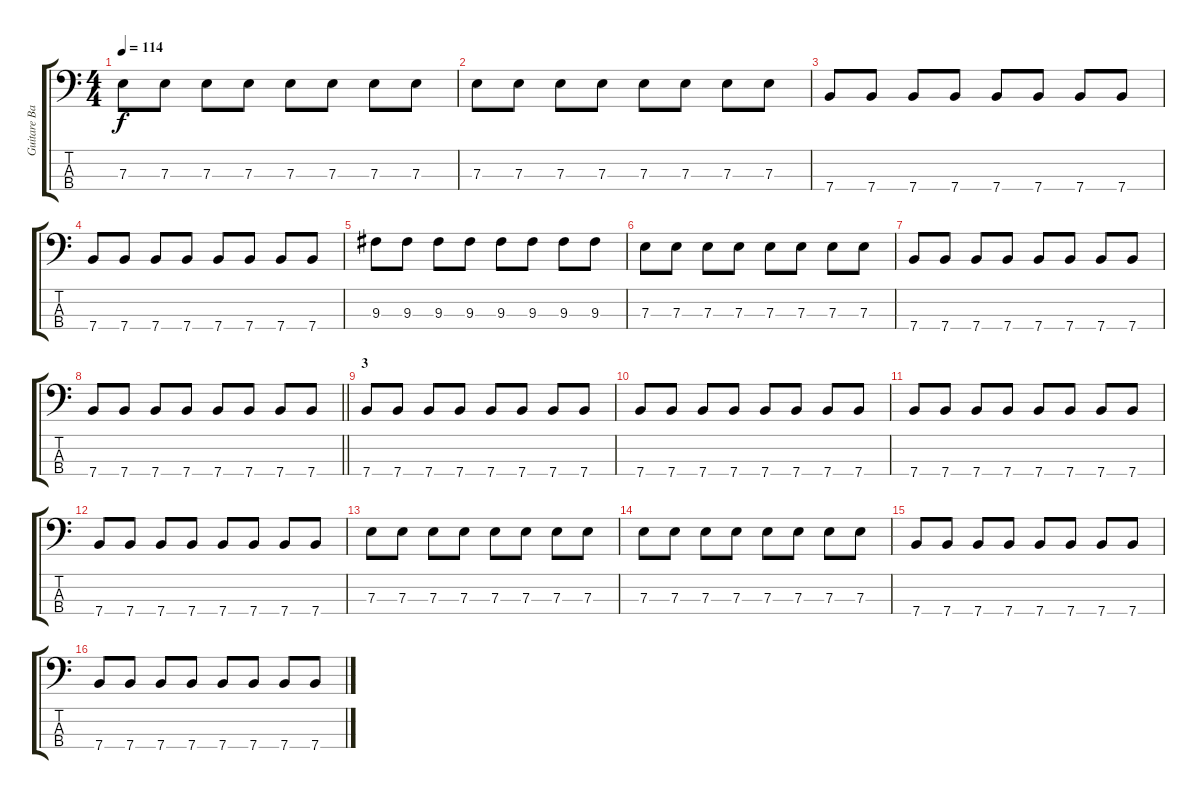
\track ("Guitare Basse" "Guitare Ba") {instrument electricbassfinger}
\staff {score tabs}
\tuning (G2 D2 A1 E1) {hide}
\ts (4 4)
\tempo 114
\clef f4
\ks c
7.3.8{dy f} 7.3.8 7.3.8 7.3.8 7.3.8 7.3.8 7.3.8 7.3.8 |
7.3.8 7.3.8 7.3.8 7.3.8 7.3.8 7.3.8 7.3.8 7.3.8 |
7.4.8 7.4.8 7.4.8 7.4.8 7.4.8 7.4.8 7.4.8 7.4.8 |
7.4.8 7.4.8 7.4.8 7.4.8 7.4.8 7.4.8 7.4.8 7.4.8 |
9.3.8 9.3.8 9.3.8 9.3.8 9.3.8 9.3.8 9.3.8 9.3.8 |
7.3.8 7.3.8 7.3.8 7.3.8 7.3.8 7.3.8 7.3.8 7.3.8 |
7.4.8 7.4.8 7.4.8 7.4.8 7.4.8 7.4.8 7.4.8 7.4.8 |
\barLineRight lightlight
7.4.8 7.4.8 7.4.8 7.4.8 7.4.8 7.4.8 7.4.8 7.4.8 |
\section ("" "3")
7.4.8 7.4.8 7.4.8 7.4.8 7.4.8 7.4.8 7.4.8 7.4.8 |
7.4.8 7.4.8 7.4.8 7.4.8 7.4.8 7.4.8 7.4.8 7.4.8 |
7.4.8 7.4.8 7.4.8 7.4.8 7.4.8 7.4.8 7.4.8 7.4.8 |
7.4.8 7.4.8 7.4.8 7.4.8 7.4.8 7.4.8 7.4.8 7.4.8 |
7.3.8 7.3.8 7.3.8 7.3.8 7.3.8 7.3.8 7.3.8 7.3.8 |
7.3.8 7.3.8 7.3.8 7.3.8 7.3.8 7.3.8 7.3.8 7.3.8 |
7.4.8 7.4.8 7.4.8 7.4.8 7.4.8 7.4.8 7.4.8 7.4.8 |
7.4.8 7.4.8 7.4.8 7.4.8 7.4.8 7.4.8 7.4.8 7.4.8
